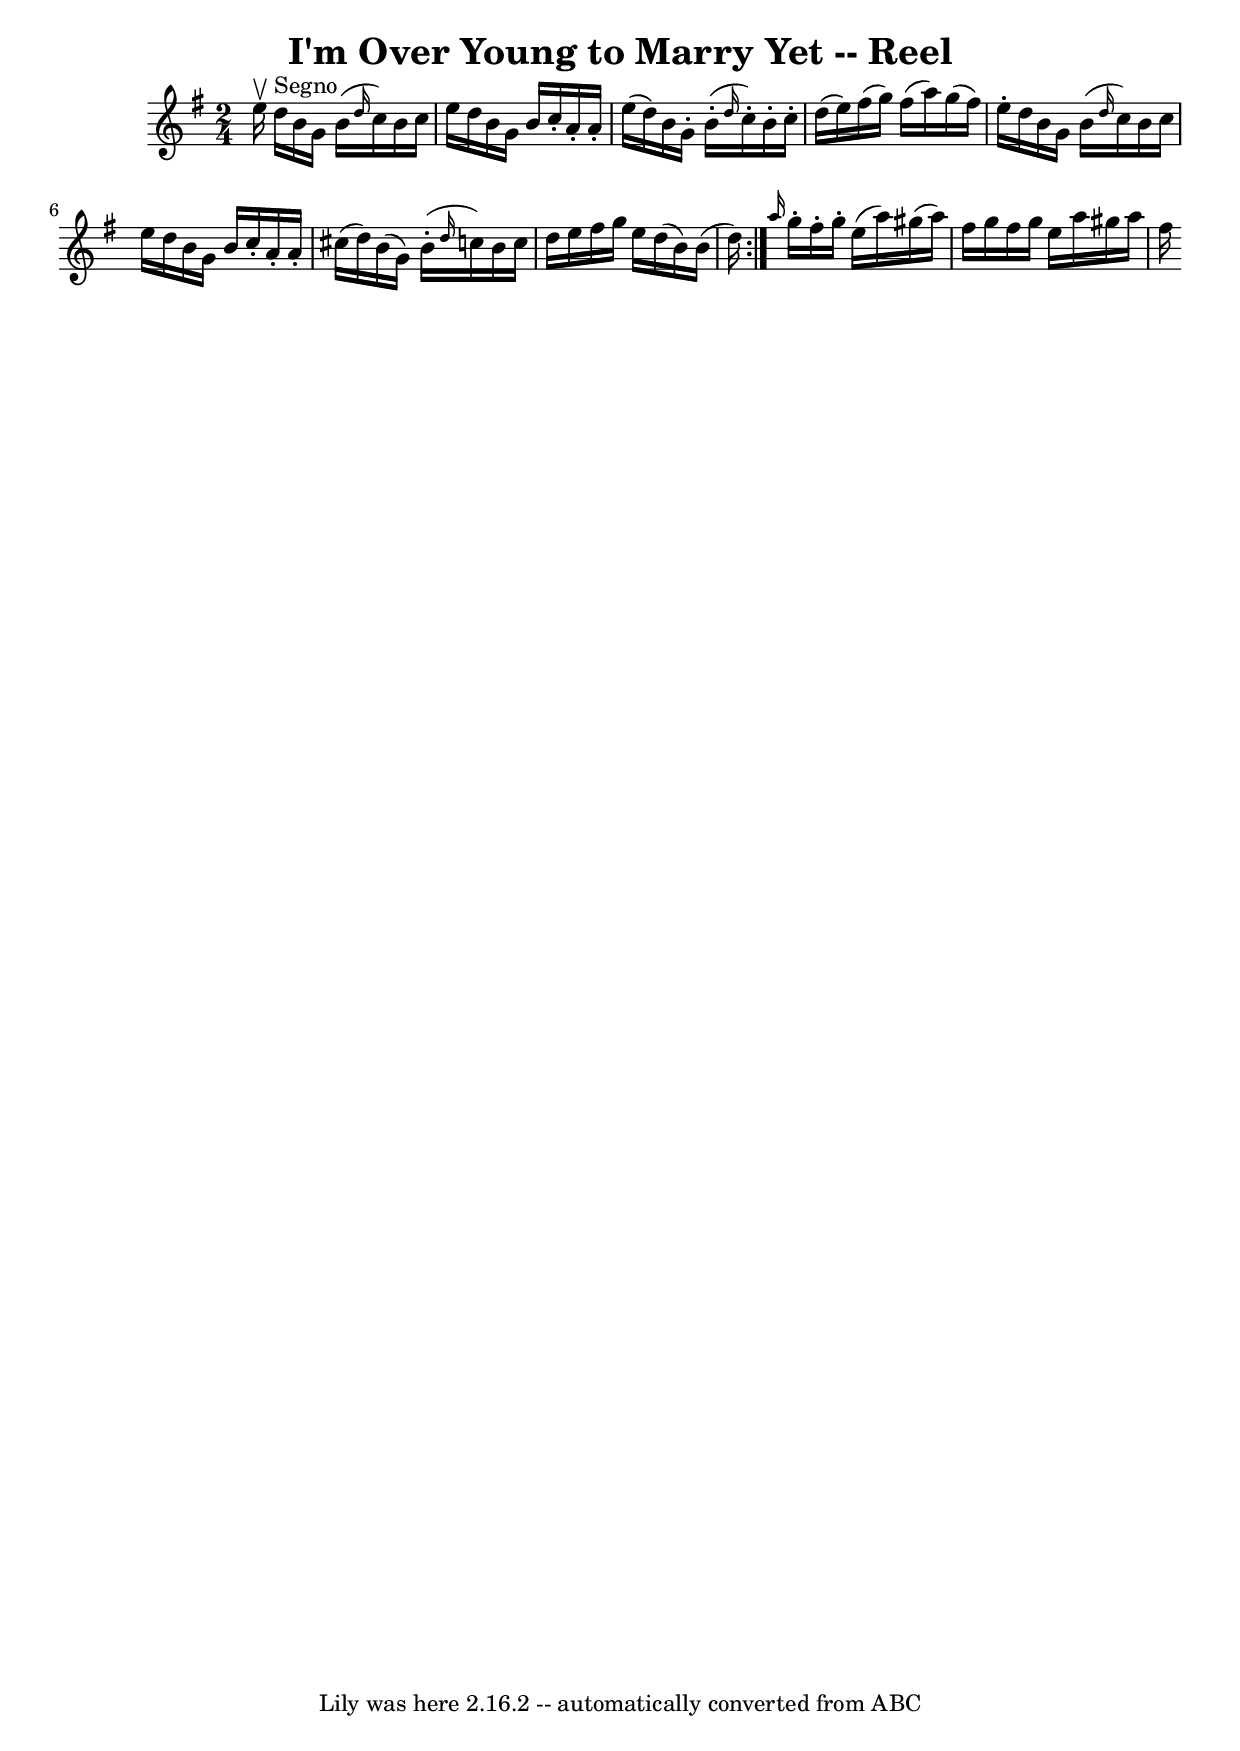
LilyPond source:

\version "2.16.2"
\include "Mammoth.ily"
\header {
  %% book = "Ryan's Mammoth Collection"
 crossRefNumber = "1"
 footnotes = ""
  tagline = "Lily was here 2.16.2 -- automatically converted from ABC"
  title = "I'm Over Young to Marry Yet -- Reel"

}
voicedefault =  {



  \repeat volta 2 {

    \time 2/4 
    \key g \major e''16^\upbow \bar " |." d''16^"Segno" b'16    
 g'16 b'16 (\grace { d''16   		      } c''16) b'16 c''16 e''16    |
 d''16 b'16 g'16 b'16 c''16-. a'16-. a'16-. e''16 ( |
 d''16) b'16 g'16-. b'16 (-.       \grace {    
 d''16       } c''16-.) b'16-. c''16-. d''16 ( |
 e''16) fs''16 (g''16) fs''16 (a''16) g''16 (fs''16) e''16-.  |
 d''16 b'16 g'16 b'16 (\grace { d''16   				 } c''16) b'16 c''16 e''16   |
 d''16 b'16 g'16 b'16 c''16-. a'16-. a'16-. cs''16 (|
 d''16) b'16 (g'16)     
 b'16 (-. \grace { d''16   		    } c''16) b'16 c''16 d''16   |
    
 e''16 fs''16 g''16 e''16 d''16 (b'16) b'16 (d''16) 
  } 
  \grace { a''16   	 } g''16-. fs''16-. g''16-. e''16 (a''16) gs''16 (a''16) fs''16 ( |
 g''16 fs''16 g''16 e''16 a''16 gs''16 a''16 fs''16   |
  

}

\score{
  <<

    \context Staff="default"
    {
      \voicedefault 
      
    }

  >>
  \layout {
    
  }
  \midi {
  }

}
